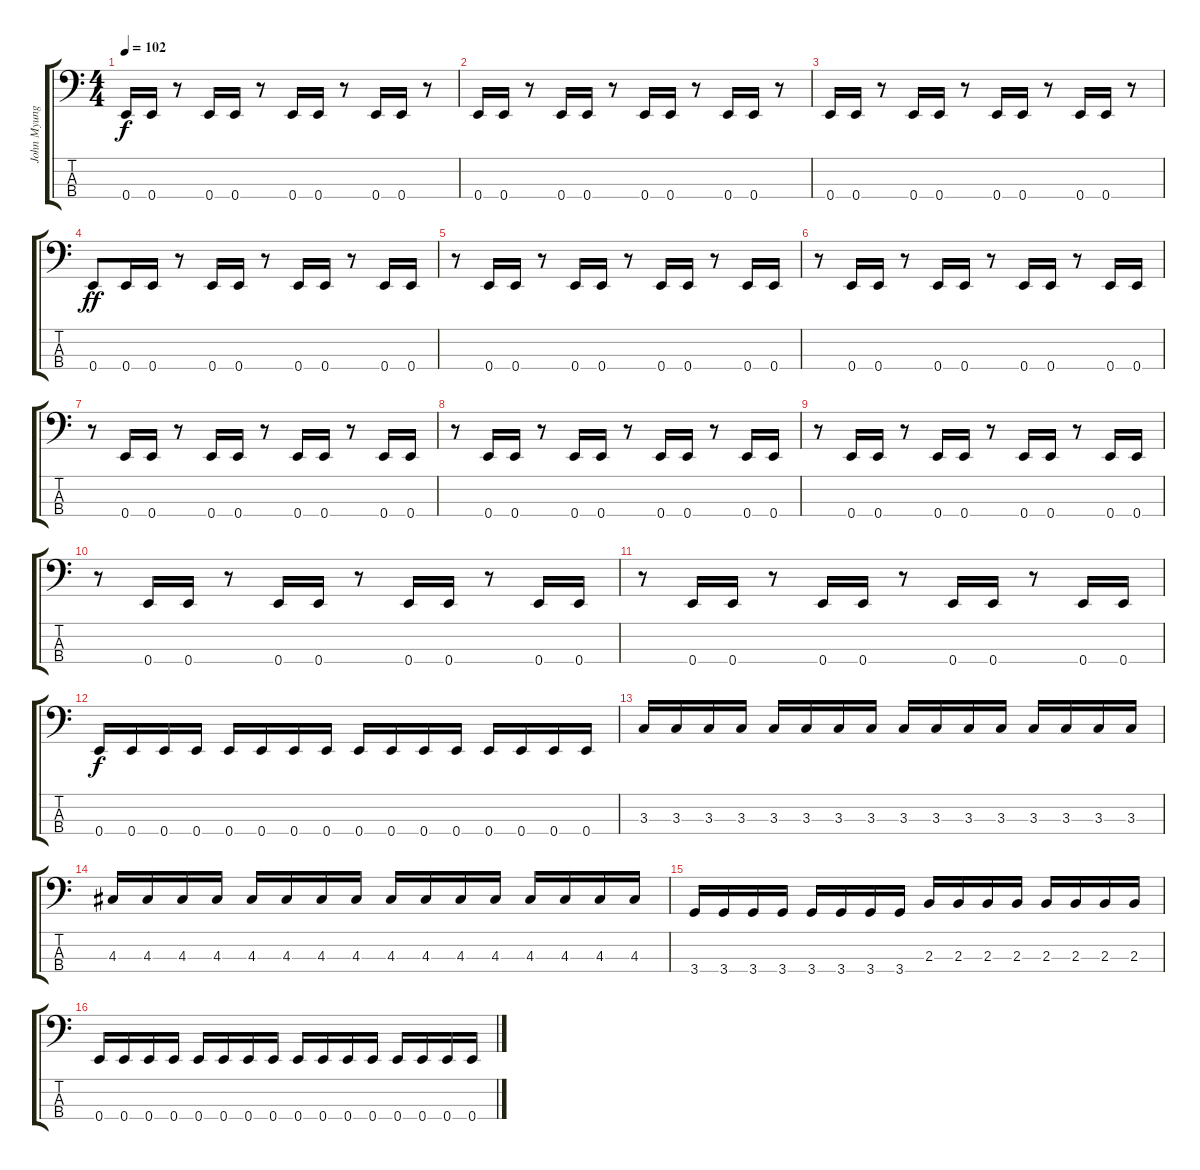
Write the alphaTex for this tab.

\track ("John Myung Bass" "John Myung") {instrument electricbassfinger}
\staff {score tabs}
\tuning (G2 D2 A1 E1) {hide}
\ts (4 4)
\tempo 102
\clef f4
\ks c
0.4.16{dy f} 0.4.16 r.8 0.4.16 0.4.16 r.8 0.4.16 0.4.16 r.8 0.4.16 0.4.16 r.8 |
0.4.16 0.4.16 r.8 0.4.16 0.4.16 r.8 0.4.16 0.4.16 r.8 0.4.16 0.4.16 r.8 |
0.4.16 0.4.16 r.8 0.4.16 0.4.16 r.8 0.4.16 0.4.16 r.8 0.4.16 0.4.16 r.8 |
0.4.8{dy ff} 0.4.16 0.4.16 r.8 0.4.16 0.4.16 r.8 0.4.16 0.4.16 r.8 0.4.16 0.4.16 |
r.8 0.4.16 0.4.16 r.8 0.4.16 0.4.16 r.8 0.4.16 0.4.16 r.8 0.4.16 0.4.16 |
r.8 0.4.16 0.4.16 r.8 0.4.16 0.4.16 r.8 0.4.16 0.4.16 r.8 0.4.16 0.4.16 |
r.8 0.4.16 0.4.16 r.8 0.4.16 0.4.16 r.8 0.4.16 0.4.16 r.8 0.4.16 0.4.16 |
r.8 0.4.16 0.4.16 r.8 0.4.16 0.4.16 r.8 0.4.16 0.4.16 r.8 0.4.16 0.4.16 |
r.8 0.4.16 0.4.16 r.8 0.4.16 0.4.16 r.8 0.4.16 0.4.16 r.8 0.4.16 0.4.16 |
r.8 0.4.16 0.4.16 r.8 0.4.16 0.4.16 r.8 0.4.16 0.4.16 r.8 0.4.16 0.4.16 |
r.8 0.4.16 0.4.16 r.8 0.4.16 0.4.16 r.8 0.4.16 0.4.16 r.8 0.4.16 0.4.16 |
0.4.16{dy f} 0.4.16 0.4.16 0.4.16 0.4.16 0.4.16 0.4.16 0.4.16 0.4.16 0.4.16 0.4.16 0.4.16 0.4.16 0.4.16 0.4.16 0.4.16 |
3.3.16 3.3.16 3.3.16 3.3.16 3.3.16 3.3.16 3.3.16 3.3.16 3.3.16 3.3.16 3.3.16 3.3.16 3.3.16 3.3.16 3.3.16 3.3.16 |
4.3.16 4.3.16 4.3.16 4.3.16 4.3.16 4.3.16 4.3.16 4.3.16 4.3.16 4.3.16 4.3.16 4.3.16 4.3.16 4.3.16 4.3.16 4.3.16 |
3.4.16 3.4.16 3.4.16 3.4.16 3.4.16 3.4.16 3.4.16 3.4.16 2.3.16 2.3.16 2.3.16 2.3.16 2.3.16 2.3.16 2.3.16 2.3.16 |
0.4.16 0.4.16 0.4.16 0.4.16 0.4.16 0.4.16 0.4.16 0.4.16 0.4.16 0.4.16 0.4.16 0.4.16 0.4.16 0.4.16 0.4.16 0.4.16
